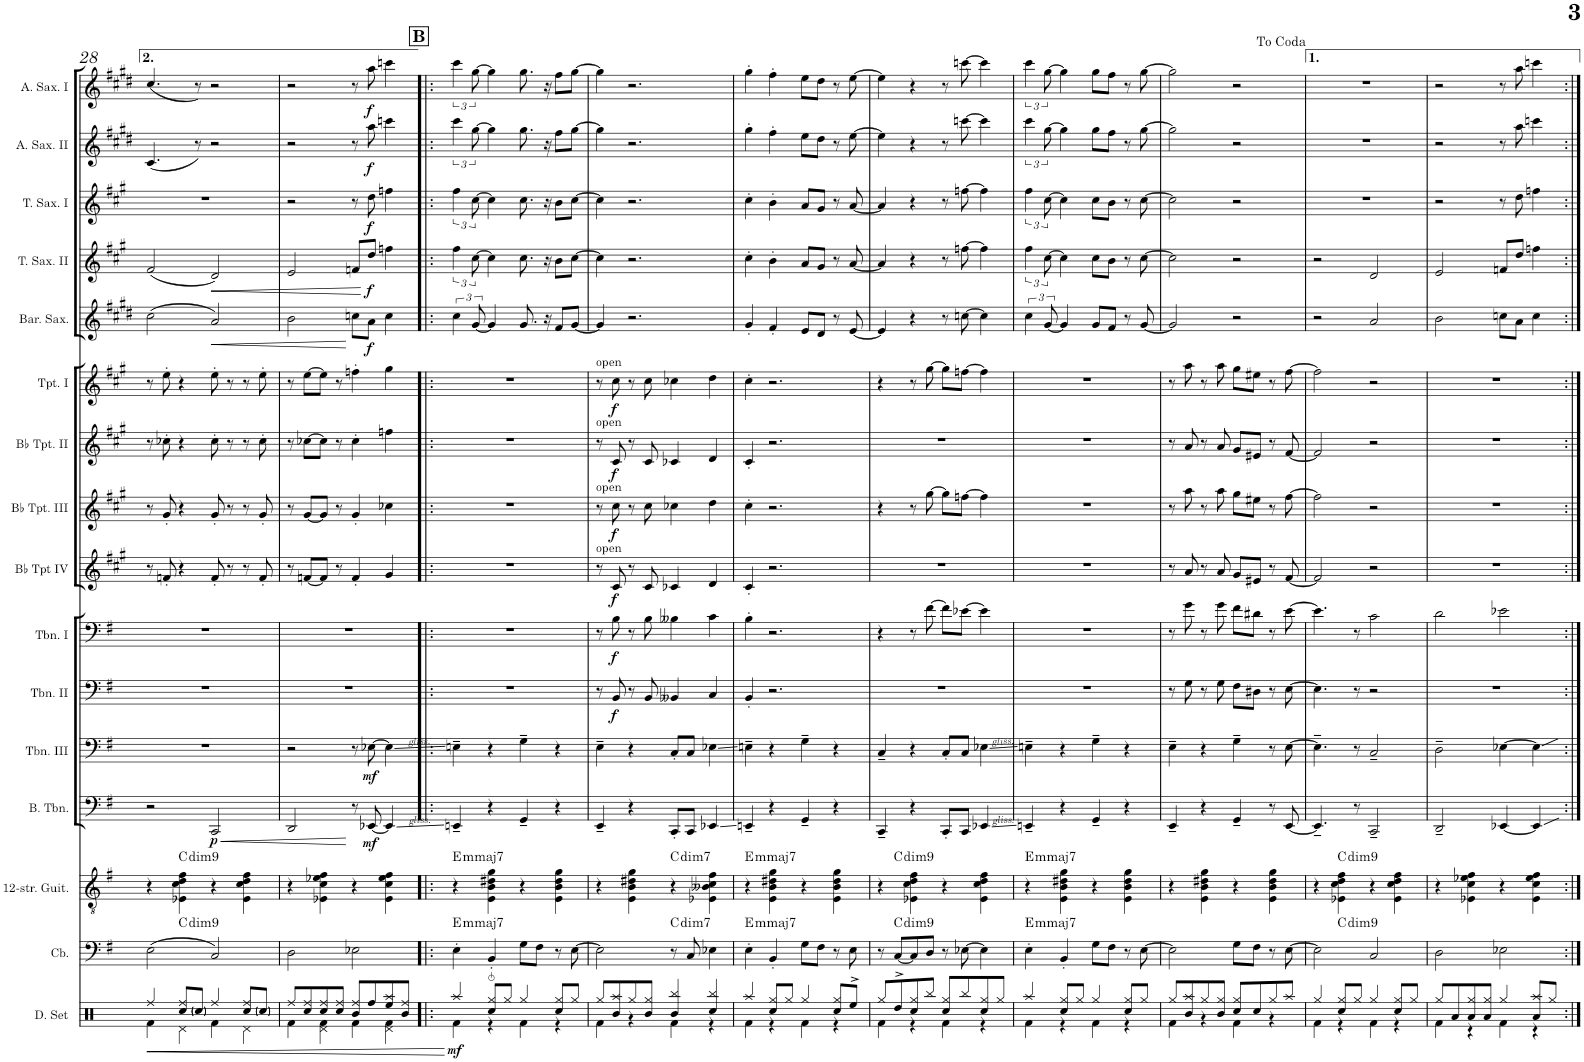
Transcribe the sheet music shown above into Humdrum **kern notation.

**kern	**harte	**kern	**harte	**kern	**dynam	**kern	**dynam	**kern	**dynam	**kern	**dynam	**kern	**dynam	**kern	**dynam	**kern	**dynam	**kern	**dynam	**kern	**dynam	**kern	**dynam	**kern	**dynam	**kern	**dynam	**kern	**dynam
*part15	*part15	*part14	*part14	*part13	*part13	*part12	*part12	*part11	*part11	*part10	*part10	*part9	*part9	*part8	*part8	*part7	*part7	*part6	*part6	*part5	*part5	*part4	*part4	*part3	*part3	*part2	*part2	*part1	*part1
*staff15	*	*staff14	*	*staff13	*staff13	*staff12	*staff12	*staff11	*staff11	*staff10	*staff10	*staff9	*staff9	*staff8	*staff8	*staff7	*staff7	*staff6	*staff6	*staff5	*staff5	*staff4	*staff4	*staff3	*staff3	*staff2	*staff2	*staff1	*staff1
*I"Contrabass	*	*I"12-string Guitar	*	*I"Bass Trombone	*	*I"Trombone III	*	*I"Trombone II	*	*I"Trombone I	*	*I"Bb Trumpet IV	*	*I"Bb Trumpet III	*	*I"Bb Trumpet II	*	*I"Bb Trumpet I	*	*I"Baritone Saxophone	*	*I"Tenor Saxophone II	*	*I"Tenor Saxophone I	*	*I"Alto Saxophone II	*	*I"Alto Saxophone I	*
*I'Cb.	*	*I'12-str. Guit.	*	*I'B. Tbn.	*	*I'Tbn. III	*	*I'Tbn. II	*	*I'Tbn. I	*	*I'Bb Tpt IV	*	*I'Bb Tpt. III	*	*I'Bb Tpt. II	*	*I'Tpt. I	*	*I'Bar. Sax.	*	*I'T. Sax. II	*	*I'T. Sax. I	*	*I'A. Sax. II	*	*I'A. Sax. I	*
!!LO:PB:g=z
*clefF4	*	*clefGv2	*	*clefF4	*	*clefF4	*	*clefF4	*	*clefF4	*	*clefG2	*	*clefG2	*	*clefG2	*	*clefG2	*	*clefG2	*	*clefG2	*	*clefG2	*	*clefG2	*	*clefG2	*
*Trd7c12	*	*	*	*	*	*	*	*	*	*	*	*Trd1c2	*	*Trd1c2	*	*Trd1c2	*	*Trd1c2	*	*Trd12c21	*	*Trd8c14	*	*Trd8c14	*	*Trd5c9	*	*Trd5c9	*
*k[f#]	*	*k[f#]	*	*k[f#]	*	*k[f#]	*	*k[f#]	*	*k[f#]	*	*k[f#c#g#]	*	*k[f#c#g#]	*	*k[f#c#g#]	*	*k[f#c#g#]	*	*k[f#c#g#d#]	*	*k[f#c#g#]	*	*k[f#c#g#]	*	*k[f#c#g#d#]	*	*k[f#c#g#d#]	*
*M2/2	*	*M2/2	*	*M2/2	*	*M2/2	*	*M2/2	*	*M2/2	*	*M2/2	*	*M2/2	*	*M2/2	*	*M2/2	*	*M2/2	*	*M2/2	*	*M2/2	*	*M2/2	*	*M2/2	*
*met(c|)	*	*met(c|)	*	*met(c|)	*	*met(c|)	*	*met(c|)	*	*met(c|)	*	*met(c|)	*	*met(c|)	*	*met(c|)	*	*met(c|)	*	*met(c|)	*	*met(c|)	*	*met(c|)	*	*met(c|)	*	*met(c|)	*
=28	=28	=28	=28	=28	=28	=28	=28	=28	=28	=28	=28	=28	=28	=28	=28	=28	=28	=28	=28	=28	=28	=28	=28	=28	=28	=28	=28	=28	=28
*^	*	*	*	*	*	*	*	*	*	*	*	*	*	*	*	*	*	*	*	*	*	*	*	*	*	*	*	*	*
(2E\	4ryy	.	4r	.	2r	.	1r	.	1r	.	1r	.	8r	.	8r	.	8r	.	8r	.	(2cc#\	.	(2f#/	.	1r	.	(4.c#/	.	(4.cc#/	.
.	.	.	.	.	.	.	.	.	.	.	.	.	8fn'/	.	8g#'/	.	8cc-X'\	.	8ee'\	.	.	.	.	.	.	.	.	.	.	.
!	!	!LO:H:kt=dim7	!	!LO:H:kt=dim7	!	!	!	!	!	!	!	!	!	!	!	!	!	!	!	!	!	!	!	!	!	!	!	!	!	!
.	2.ryy	C:dim7(9)	4E-X\ 4c\ 4d\ 4f#\	C:dim7(9)	.	.	.	.	.	.	.	.	4r	.	4r	.	4r	.	4r	.	.	.	.	.	.	.	.	.	.	.
.	.	.	.	.	.	.	.	.	.	.	.	.	.	.	.	.	.	.	.	.	.	.	.	.	.	.	8r)	.	8r)	.
!	!	!	!	!	!	!LO:HP:b	!	!	!	!	!	!	!	!	!	!	!	!	!	!	!	!LO:HP:b	!	!LO:HP:b	!	!	!	!	!	!
!	!	!	!	!	!	!LO:DY:n=1:b	!	!	!	!	!	!	!	!	!	!	!	!	!	!	!	!	!	!	!	!	!	!	!	!
2C/)	.	.	4r	.	2CC/	< p	.	.	.	.	.	.	8f'/	.	8g#'/	.	8cc-'\	.	8ee'\	.	2a/)	<	2d/)	<	.	.	2r	.	2r	.
.	.	.	.	.	.	.	.	.	.	.	.	.	8r	.	8r	.	8r	.	8r	.	.	.	.	.	.	.	.	.	.	.
.	.	.	4E-\ 4c\ 4d\ 4f#\	.	.	.	.	.	.	.	.	.	8r	.	8r	.	8r	.	8r	.	.	.	.	.	.	.	.	.	.	.
.	.	.	.	.	.	.	.	.	.	.	.	.	8f'/	.	8g#'/	.	8cc-'\	.	8ee'\	.	.	.	.	.	.	.	.	.	.	.
*v	*v	*	*	*	*	*	*	*	*	*	*	*	*	*	*	*	*	*	*	*	*	*	*	*	*	*	*	*	*	*
=29	=29	=29	=29	=29	=29	=29	=29	=29	=29	=29	=29	=29	=29	=29	=29	=29	=29	=29	=29	=29	=29	=29	=29	=29	=29	=29	=29	=29	=29
2D\	.	4r	.	2DD/	.	2r	.	1r	.	1r	.	8r	.	8r	.	8r	.	8r	.	2b\	.	2e/	.	2r	.	2r	.	2r	.
.	.	.	.	.	.	.	.	.	.	.	.	[8fn/L	.	[8g#/L	.	[8cc-X\L	.	[8ee\L	.	.	.	.	.	.	.	.	.	.	.
.	.	4E-X\ 4c\ 4e-X\ 4f#\	.	.	.	.	.	.	.	.	.	8f/J]	.	8g#/J]	.	8cc-\J]	.	8ee\J]	.	.	.	.	.	.	.	.	.	.	.
.	.	.	.	.	.	.	.	.	.	.	.	8r	.	8r	.	8r	.	8r	.	.	.	.	.	.	.	.	.	.	.
2E-X\	.	4r	.	8r	[	8r	.	.	.	.	.	4f'/	.	4g#'/	.	4cc-'\	.	4ffn'\	.	8ccn\L	[	8fn/L	.	8r	.	8r	.	8r	.
!	!	!	!	!	!LO:DY:b	!	!LO:DY:b	!	!	!	!	!	!	!	!	!	!	!	!	!	!LO:DY:b	!	!LO:DY:n=1:b	!	!LO:DY:b	!	!LO:DY:b	!	!LO:DY:b
.	.	.	.	[8EE-X/	mf	[8E-X\	mf	.	.	.	.	.	.	.	.	.	.	.	.	8a\J	f	8dd/J	[ f	8dd\	f	8aa\	f	8aa\	f
.	.	4E-\ 4c\ 4e-\ 4f#\	.	4EE-/]	.	4E-\]	.	.	.	.	.	4g#/	.	4cc-X\	.	4ffn\	.	4gg#\	.	4cc\	.	4ffn\	.	4ffn\	.	4cccn\	.	4cccn\	.
!!LO:REH:place=s1:a:B:cj:fs=14:t=B
=30!|:	=30!|:	=30!|:	=30!|:	=30!|:	=30!|:	=30!|:	=30!|:	=30!|:	=30!|:	=30!|:	=30!|:	=30!|:	=30!|:	=30!|:	=30!|:	=30!|:	=30!|:	=30!|:	=30!|:	=30!|:	=30!|:	=30!|:	=30!|:	=30!|:	=30!|:	=30!|:	=30!|:	=30!|:	=30!|:
!	!LO:H:kt=mmaj7	!	!LO:H:kt=mmaj7	!	!	!	!	!	!	!	!	!	!	!	!	!	!	!	!	!	!	!	!	!	!	!	!	!	!
4E'\	E:minmaj7	4r	E:minmaj7	4EEn~/	.	4En~\	.	1r	.	1r	.	1r	.	1r	.	1r	.	1r	.	6cc#\	.	6ff#\	.	6ff#\	.	6ccc#\	.	6ccc#\	.
.	.	.	.	.	.	.	.	.	.	.	.	.	.	.	.	.	.	.	.	[12g#/	.	[12cc#\	.	[12cc#\	.	[12gg#\	.	[12gg#\	.
4BB'/	.	4E\ 4B\ 4d#X\ 4g\	.	4r	.	4r	.	.	.	.	.	.	.	.	.	.	.	.	.	4g#/]	.	4cc#\]	.	4cc#\]	.	4gg#\]	.	4gg#\]	.
8G\L	.	4r	.	4GG~/	.	4G~\	.	.	.	.	.	.	.	.	.	.	.	.	.	8.g#/	.	8.cc#\	.	8.cc#\	.	8.gg#\	.	8.gg#\	.
8F#\J	.	.	.	.	.	.	.	.	.	.	.	.	.	.	.	.	.	.	.	.	.	.	.	.	.	.	.	.	.
.	.	.	.	.	.	.	.	.	.	.	.	.	.	.	.	.	.	.	.	16r	.	16r	.	16r	.	16r	.	16r	.
8r	.	4E\ 4B\ 4d#\ 4g\	.	4r	.	4r	.	.	.	.	.	.	.	.	.	.	.	.	.	8f#/L	.	8b\L	.	8b\L	.	8ff#\L	.	8ff#\L	.
[8E\	.	.	.	.	.	.	.	.	.	.	.	.	.	.	.	.	.	.	.	[8g#/J	.	[8cc#\J	.	[8cc#\J	.	[8gg#\J	.	[8gg#\J	.
=31	=31	=31	=31	=31	=31	=31	=31	=31	=31	=31	=31	=31	=31	=31	=31	=31	=31	=31	=31	=31	=31	=31	=31	=31	=31	=31	=31	=31	=31
!	!	!	!	!	!	!	!	!	!	!	!	!	!	!	!	!	!	!LO:TX:a:t=open	!	!	!	!	!	!	!	!	!	!	!
!	!	!	!	!	!	!	!	!	!	!	!	!	!	!	!	!LO:TX:a:t=open	!	!	!	!	!	!	!	!	!	!	!	!	!
!	!	!	!	!	!	!	!	!	!	!	!	!	!	!LO:TX:a:t=open	!	!	!	!	!	!	!	!	!	!	!	!	!	!	!
!	!	!	!	!	!	!	!	!	!	!	!	!LO:TX:a:t=open	!	!	!	!	!	!	!	!	!	!	!	!	!	!	!	!	!
2E\]	.	4r	.	4EE~/	.	4E~\	.	8r	.	8r	.	8r	.	8r	.	8r	.	8r	.	4g#/]	.	4cc#\]	.	4cc#\]	.	4gg#\]	.	4gg#\]	.
!	!	!	!	!	!	!	!	!	!LO:DY:b	!	!LO:DY:b	!	!LO:DY:b	!	!LO:DY:b	!	!LO:DY:b	!	!LO:DY:b	!	!	!	!	!	!	!	!	!	!
.	.	.	.	.	.	.	.	8BB/	f	8B\	f	8c#/	f	8cc#\	f	8c#/	f	8cc#\	f	.	.	.	.	.	.	.	.	.	.
.	.	4E\ 4B\ 4d#X\ 4g\	.	4r	.	4r	.	8r	.	8r	.	8r	.	8r	.	8r	.	8r	.	2.r	.	2.r	.	2.r	.	2.r	.	2.r	.
.	.	.	.	.	.	.	.	8BB/	.	8B\	.	8c#/	.	8cc#\	.	8c#/	.	8cc#\	.	.	.	.	.	.	.	.	.	.	.
!	!LO:H:kt=dim7	!	!LO:H:kt=dim7	!	!	!	!	!	!	!	!	!	!	!	!	!	!	!	!	!	!	!	!	!	!	!	!	!	!
8r	C:dim7	4r	C:dim7	8CC'/L	.	8C'/L	.	4BB--X/	.	4B--X\	.	4c-X/	.	4cc-X\	.	4c-X/	.	4cc-X\	.	.	.	.	.	.	.	.	.	.	.
8C/	.	.	.	8CC/J	.	8C/J	.	.	.	.	.	.	.	.	.	.	.	.	.	.	.	.	.	.	.	.	.	.	.
4E-X\	.	4E-X\ 4B--X\ 4c\ 4f#\	.	4EE-X/	.	4E-X\	.	4C/	.	4c\	.	4d/	.	4dd\	.	4d/	.	4dd\	.	.	.	.	.	.	.	.	.	.	.
=32	=32	=32	=32	=32	=32	=32	=32	=32	=32	=32	=32	=32	=32	=32	=32	=32	=32	=32	=32	=32	=32	=32	=32	=32	=32	=32	=32	=32	=32
!	!LO:H:kt=mmaj7	!	!LO:H:kt=mmaj7	!	!	!	!	!	!	!	!	!	!	!	!	!	!	!	!	!	!	!	!	!	!	!	!	!	!
4E'\	E:minmaj7	4r	E:minmaj7	4EEn~/	.	4En~\	.	4BB'/	.	4B'\	.	4c#'/	.	4cc#'\	.	4c#'/	.	4cc#'\	.	4g#'/	.	4cc#'\	.	4cc#'\	.	4gg#'\	.	4gg#'\	.
4BB'/	.	4E\ 4B\ 4d#X\ 4g\	.	4r	.	4r	.	2.r	.	2.r	.	2.r	.	2.r	.	2.r	.	2.r	.	4f#'/	.	4b'\	.	4b'\	.	4ff#'\	.	4ff#'\	.
8G\L	.	4r	.	4GG~/	.	4G~\	.	.	.	.	.	.	.	.	.	.	.	.	.	8e/L	.	8a/L	.	8a/L	.	8ee\L	.	8ee\L	.
8F#\J	.	.	.	.	.	.	.	.	.	.	.	.	.	.	.	.	.	.	.	8d#/J	.	8g#/J	.	8g#/J	.	8dd#\J	.	8dd#\J	.
8r	.	4E\ 4B\ 4d#\ 4g\	.	4r	.	4r	.	.	.	.	.	.	.	.	.	.	.	.	.	8r	.	8r	.	8r	.	8r	.	8r	.
8E\	.	.	.	.	.	.	.	.	.	.	.	.	.	.	.	.	.	.	.	[8e/	.	[8a/	.	[8a/	.	[8ee\	.	[8ee\	.
=33	=33	=33	=33	=33	=33	=33	=33	=33	=33	=33	=33	=33	=33	=33	=33	=33	=33	=33	=33	=33	=33	=33	=33	=33	=33	=33	=33	=33	=33
*	*	*^	*	*	*	*	*	*	*	*	*	*	*	*	*	*	*	*	*	*	*	*	*	*	*	*	*	*	*
8r	.	4r	8ryy	.	4CC~/	.	4C~/	.	1r	.	4r	.	1r	.	4r	.	1r	.	4r	.	4e/]	.	4a/]	.	4a/]	.	4ee\]	.	4ee\]	.
!	!LO:H:kt=dim7	!	!	!LO:H:kt=dim7	!	!	!	!	!	!	!	!	!	!	!	!	!	!	!	!	!	!	!	!	!	!	!	!	!	!
[8C/L	C:dim7(9)	.	2..ryy	C:dim7(9)	.	.	.	.	.	.	.	.	.	.	.	.	.	.	.	.	.	.	.	.	.	.	.	.	.	.
8C/]	.	4E-X\ 4c\ 4d\ 4f#\	.	.	4r	.	4r	.	.	.	8r	.	.	.	8r	.	.	.	8r	.	4r	.	4r	.	4r	.	4r	.	4r	.
8D/J	.	.	.	.	.	.	.	.	.	.	[8f#\	.	.	.	[8gg#\	.	.	.	[8gg#\	.	.	.	.	.	.	.	.	.	.	.
8r	.	4r	.	.	8CC'/L	.	8C'/L	.	.	.	8f#\L]	.	.	.	8gg#\L]	.	.	.	8gg#\L]	.	8r	.	8r	.	8r	.	8r	.	8r	.
[8E-X\	.	.	.	.	8CC/J	.	8C/J	.	.	.	[8e-X\J	.	.	.	[8ffn\J	.	.	.	[8ffn\J	.	[8ccn\	.	[8ffn\	.	[8ffn\	.	[8cccn\	.	[8cccn\	.
4E-\]	.	4E-\ 4c\ 4d\ 4f#\	.	.	4EE-X/	.	4E-X\	.	.	.	4e-\]	.	.	.	4ff\]	.	.	.	4ff\]	.	4cc\]	.	4ff\]	.	4ff\]	.	4ccc\]	.	4ccc\]	.
=34	=34	=34	=34	=34	=34	=34	=34	=34	=34	=34	=34	=34	=34	=34	=34	=34	=34	=34	=34	=34	=34	=34	=34	=34	=34	=34	=34	=34	=34	=34
!	!LO:H:kt=mmaj7	!	!	!LO:H:kt=mmaj7	!	!	!	!	!	!	!	!	!	!	!	!	!	!	!	!	!	!	!	!	!	!	!	!	!	!
*	*	*v	*v	*	*	*	*	*	*	*	*	*	*	*	*	*	*	*	*	*	*	*	*	*	*	*	*	*	*	*
4E'\	E:minmaj7	4r	E:minmaj7	4EEn~/	.	4En~\	.	1r	.	1r	.	1r	.	1r	.	1r	.	1r	.	6cc#\	.	6ff#\	.	6ff#\	.	6ccc#\	.	6ccc#\	.
.	.	.	.	.	.	.	.	.	.	.	.	.	.	.	.	.	.	.	.	[12g#/	.	[12cc#\	.	[12cc#\	.	[12gg#\	.	[12gg#\	.
4BB'/	.	4E\ 4B\ 4d#X\ 4g\	.	4r	.	4r	.	.	.	.	.	.	.	.	.	.	.	.	.	4g#/]	.	4cc#\]	.	4cc#\]	.	4gg#\]	.	4gg#\]	.
8G\L	.	4r	.	4GG~/	.	4G~\	.	.	.	.	.	.	.	.	.	.	.	.	.	8g#/L	.	8cc#\L	.	8cc#\L	.	8gg#\L	.	8gg#\L	.
8F#\J	.	.	.	.	.	.	.	.	.	.	.	.	.	.	.	.	.	.	.	8f#/J	.	8b\J	.	8b\J	.	8ff#\J	.	8ff#\J	.
8r	.	4E\ 4B\ 4d#\ 4g\	.	4r	.	4r	.	.	.	.	.	.	.	.	.	.	.	.	.	8r	.	8r	.	8r	.	8r	.	8r	.
[8E\	.	.	.	.	.	.	.	.	.	.	.	.	.	.	.	.	.	.	.	[8g#/	.	[8cc#\	.	[8cc#\	.	[8gg#\	.	[8gg#\	.
=35	=35	=35	=35	=35	=35	=35	=35	=35	=35	=35	=35	=35	=35	=35	=35	=35	=35	=35	=35	=35	=35	=35	=35	=35	=35	=35	=35	=35	=35
2E\]	.	4r	.	4EE~/	.	4E~\	.	8r	.	8r	.	8r	.	8r	.	8r	.	8r	.	2g#/]	.	2cc#\]	.	2cc#\]	.	2gg#\]	.	2gg#\]	.
.	.	.	.	.	.	.	.	8G\	.	8g\	.	8a/	.	8aa\	.	8a/	.	8aa\	.	.	.	.	.	.	.	.	.	.	.
.	.	4E\ 4B\ 4d#X\ 4g\	.	4r	.	4r	.	8r	.	8r	.	8r	.	8r	.	8r	.	8r	.	.	.	.	.	.	.	.	.	.	.
.	.	.	.	.	.	.	.	8G\	.	8g\	.	8a/	.	8aa\	.	8a/	.	8aa\	.	.	.	.	.	.	.	.	.	.	.
8G\L	.	4r	.	4GG~/	.	4G~\	.	8F#\L	.	8f#\L	.	8g#/L	.	8gg#\L	.	8g#/L	.	8gg#\L	.	2r	.	2r	.	2r	.	2r	.	2r	.
8F#\J	.	.	.	.	.	.	.	8D#X\J	.	8d#X\J	.	8e#X/J	.	8ee#X\J	.	8e#X/J	.	8ee#X\J	.	.	.	.	.	.	.	.	.	.	.
8r	.	4E\ 4B\ 4d#\ 4g\	.	8r	.	8r	.	8r	.	8r	.	8r	.	8r	.	8r	.	8r	.	.	.	.	.	.	.	.	.	.	.
[8E\	.	.	.	[8EE/	.	[8E\	.	[8E\	.	[8e\	.	[8f#/	.	[8ff#\	.	[8f#/	.	[8ff#\	.	.	.	.	.	.	.	.	.	.	.
=36	=36	=36	=36	=36	=36	=36	=36	=36	=36	=36	=36	=36	=36	=36	=36	=36	=36	=36	=36	=36	=36	=36	=36	=36	=36	=36	=36	=36	=36
*^	*	*	*	*	*	*	*	*	*	*	*	*	*	*	*	*	*	*	*	*	*	*	*	*	*	*	*	*	*
2E\]	4ryy	.	4r	.	4.EE~/]	.	4.E~\]	.	4.E\]	.	4.e\]	.	2f#/]	.	2ff#\]	.	2f#/]	.	2ff#\]	.	2r	.	2r	.	1r	.	1r	.	1r	.
!	!	!LO:H:kt=dim7	!	!LO:H:kt=dim7	!	!	!	!	!	!	!	!	!	!	!	!	!	!	!	!	!	!	!	!	!	!	!	!	!	!
.	2.ryy	C:dim7(9)	4E-X\ 4c\ 4d\ 4f#\	C:dim7(9)	.	.	.	.	.	.	.	.	.	.	.	.	.	.	.	.	.	.	.	.	.	.	.	.	.	.
.	.	.	.	.	8r	.	8r	.	8r	.	8r	.	.	.	.	.	.	.	.	.	.	.	.	.	.	.	.	.	.	.
2C/	.	.	4r	.	2CC~/	.	2C~/	.	2r	.	2c\	.	2r	.	2r	.	2r	.	2r	.	2a/	.	2d/	.	.	.	.	.	.	.
.	.	.	4E-\ 4c\ 4d\ 4f#\	.	.	.	.	.	.	.	.	.	.	.	.	.	.	.	.	.	.	.	.	.	.	.	.	.	.	.
*v	*v	*	*	*	*	*	*	*	*	*	*	*	*	*	*	*	*	*	*	*	*	*	*	*	*	*	*	*	*	*
=37	=37	=37	=37	=37	=37	=37	=37	=37	=37	=37	=37	=37	=37	=37	=37	=37	=37	=37	=37	=37	=37	=37	=37	=37	=37	=37	=37	=37	=37
2D\	.	4r	.	2DD~/	.	2D~\	.	1r	.	2d\	.	1r	.	1r	.	1r	.	1r	.	2b\	.	2e/	.	2r	.	2r	.	2r	.
.	.	4E-X\ 4c\ 4e-X\ 4f#\	.	.	.	.	.	.	.	.	.	.	.	.	.	.	.	.	.	.	.	.	.	.	.	.	.	.	.
2E-X\	.	4r	.	[4EE-X/	.	[4E-X\	.	.	.	2e-X\	.	.	.	.	.	.	.	.	.	8ccn\L	.	8fn/L	.	8r	.	8r	.	8r	.
.	.	.	.	.	.	.	.	.	.	.	.	.	.	.	.	.	.	.	.	8a\J	.	8dd/J	.	8dd\	.	8aa\	.	8aa\	.
.	.	4E-\ 4c\ 4e-\ 4f#\	.	4EE-/]	.	4E-\]	.	.	.	.	.	.	.	.	.	.	.	.	.	4cc\	.	4ffn\	.	4ffn\	.	4cccn\	.	4cccn\	.
=:|!	=:|!	=:|!	=:|!	=:|!	=:|!	=:|!	=:|!	=:|!	=:|!	=:|!	=:|!	=:|!	=:|!	=:|!	=:|!	=:|!	=:|!	=:|!	=:|!	=:|!	=:|!	=:|!	=:|!	=:|!	=:|!	=:|!	=:|!	=:|!	=:|!
*-	*-	*-	*-	*-	*-	*-	*-	*-	*-	*-	*-	*-	*-	*-	*-	*-	*-	*-	*-	*-	*-	*-	*-	*-	*-	*-	*-	*-	*-
